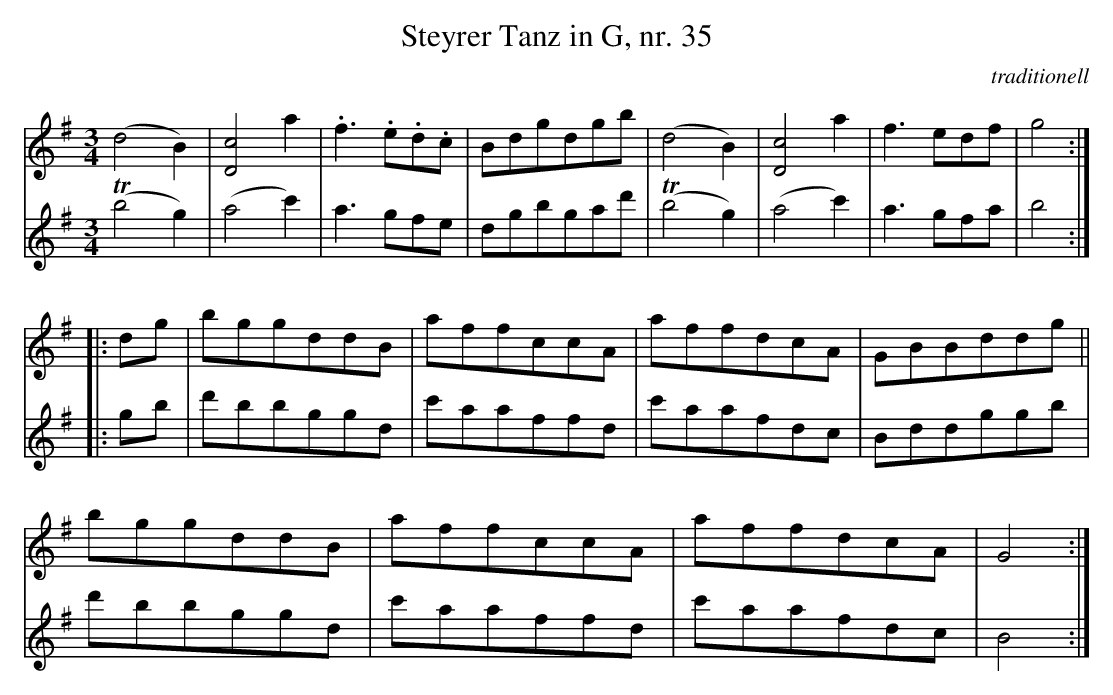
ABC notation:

X:1
T:Steyrer Tanz in G, nr. 35
C:traditionell
M:3/4
L:1/8
K:G
V:1
(d4 B2) | [c4D4] a2 | .f3 .e.d.c | Bdgdgb |\
(d4 B2) | [c4D4] a2 | f3 edf | g4 :|
|: dg |\
bggddB | affccA | affdcA | GBBddg ||
bggddB | affccA | affdcA | G4 :|
V:2
P:g:Ap:
T(b4 g2) | (a4 c'2) | a3 gfe | dgbgad' |\
T(b4 g2) | (a4 c'2) | a3 gfa | b4 :|
|: gb |\
d'bbggd | c'aaffd | c'aafdc | Bddggb |\
d'bbggd | c'aaffd | c'aafdc | B4 :|
